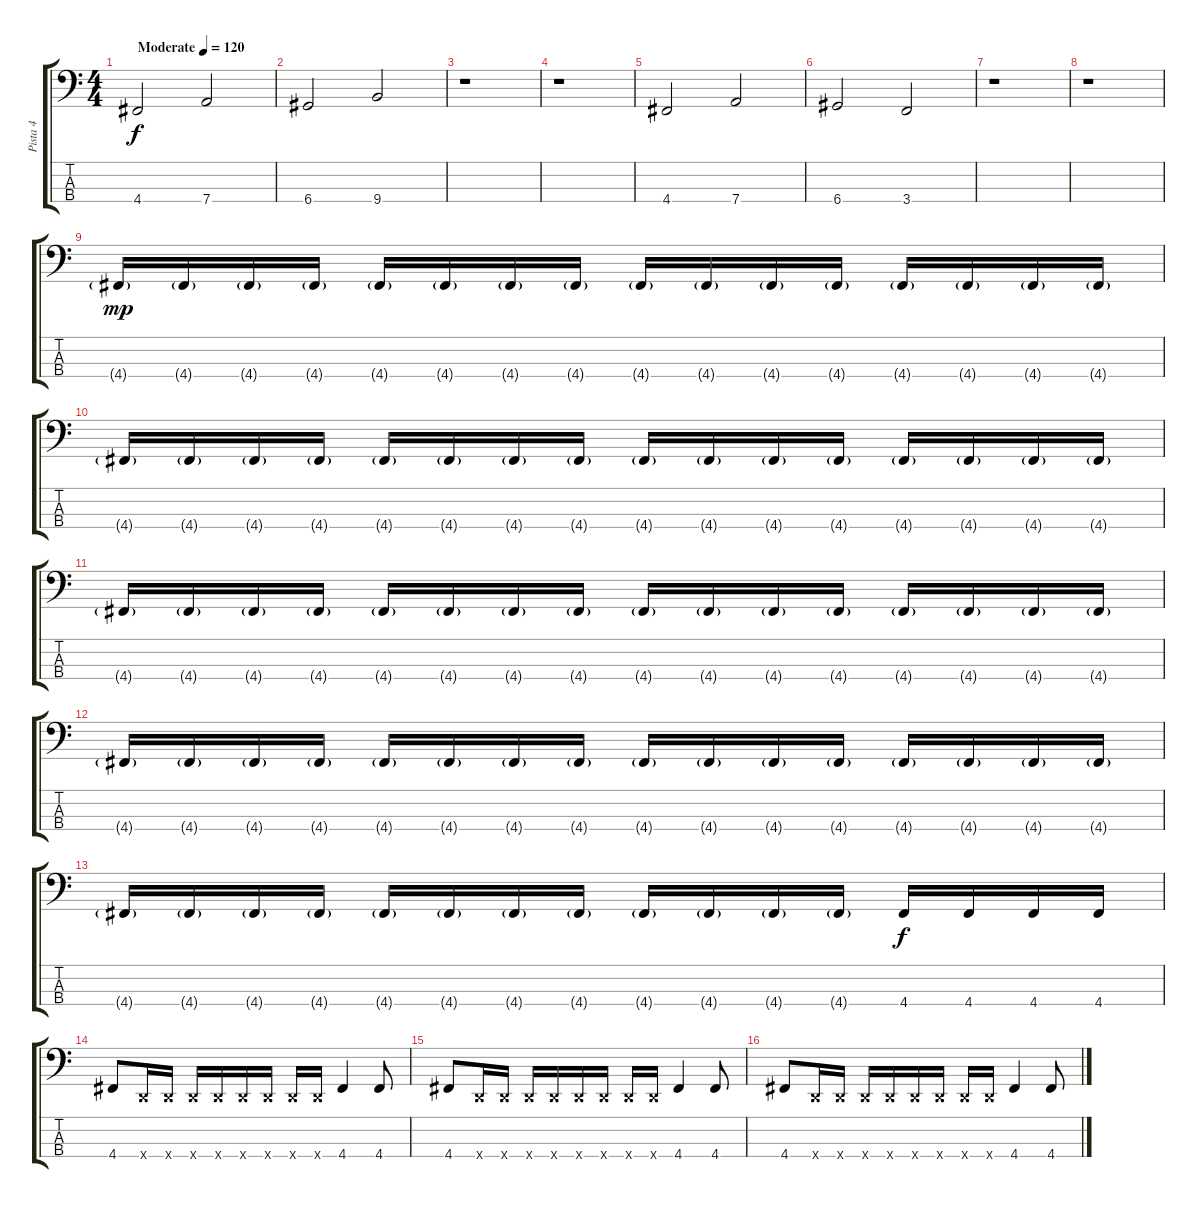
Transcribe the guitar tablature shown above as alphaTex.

\track ("Pista 4" "Pista 4") {instrument electricbasspick}
\staff {score tabs}
\tuning (F2 C2 G1 D1) {hide}
\ts (4 4)
\tempo (120 "Moderate")
\clef f4
\ks c
4.4.2{dy f instrument electricbasspick} 7.4.2 |
6.4.2 9.4.2 |
r.1 |
r.1 |
4.4.2 7.4.2 |
6.4.2 3.4.2 |
r.1 |
r.1 |
4.4{g}.16{dy mp} 4.4{g}.16 4.4{g}.16 4.4{g}.16 4.4{g}.16 4.4{g}.16 4.4{g}.16 4.4{g}.16 4.4{g}.16 4.4{g}.16 4.4{g}.16 4.4{g}.16 4.4{g}.16 4.4{g}.16 4.4{g}.16 4.4{g}.16 |
4.4{g}.16 4.4{g}.16 4.4{g}.16 4.4{g}.16 4.4{g}.16 4.4{g}.16 4.4{g}.16 4.4{g}.16 4.4{g}.16 4.4{g}.16 4.4{g}.16 4.4{g}.16 4.4{g}.16 4.4{g}.16 4.4{g}.16 4.4{g}.16 |
4.4{g}.16 4.4{g}.16 4.4{g}.16 4.4{g}.16 4.4{g}.16 4.4{g}.16 4.4{g}.16 4.4{g}.16 4.4{g}.16 4.4{g}.16 4.4{g}.16 4.4{g}.16 4.4{g}.16 4.4{g}.16 4.4{g}.16 4.4{g}.16 |
4.4{g}.16 4.4{g}.16 4.4{g}.16 4.4{g}.16 4.4{g}.16 4.4{g}.16 4.4{g}.16 4.4{g}.16 4.4{g}.16 4.4{g}.16 4.4{g}.16 4.4{g}.16 4.4{g}.16 4.4{g}.16 4.4{g}.16 4.4{g}.16 |
4.4{g}.16 4.4{g}.16 4.4{g}.16 4.4{g}.16 4.4{g}.16 4.4{g}.16 4.4{g}.16 4.4{g}.16 4.4{g}.16 4.4{g}.16 4.4{g}.16 4.4{g}.16 4.4.16{dy f} 4.4.16 4.4.16 4.4.16 |
4.4.8 0.4{x}.16 0.4{x}.16 0.4{x}.16 0.4{x}.16 0.4{x}.16 0.4{x}.16 0.4{x}.16 0.4{x}.16 4.4.4 4.4.8 |
4.4.8 0.4{x}.16 0.4{x}.16 0.4{x}.16 0.4{x}.16 0.4{x}.16 0.4{x}.16 0.4{x}.16 0.4{x}.16 4.4.4 4.4.8 |
4.4.8 0.4{x}.16 0.4{x}.16 0.4{x}.16 0.4{x}.16 0.4{x}.16 0.4{x}.16 0.4{x}.16 0.4{x}.16 4.4.4 4.4.8
